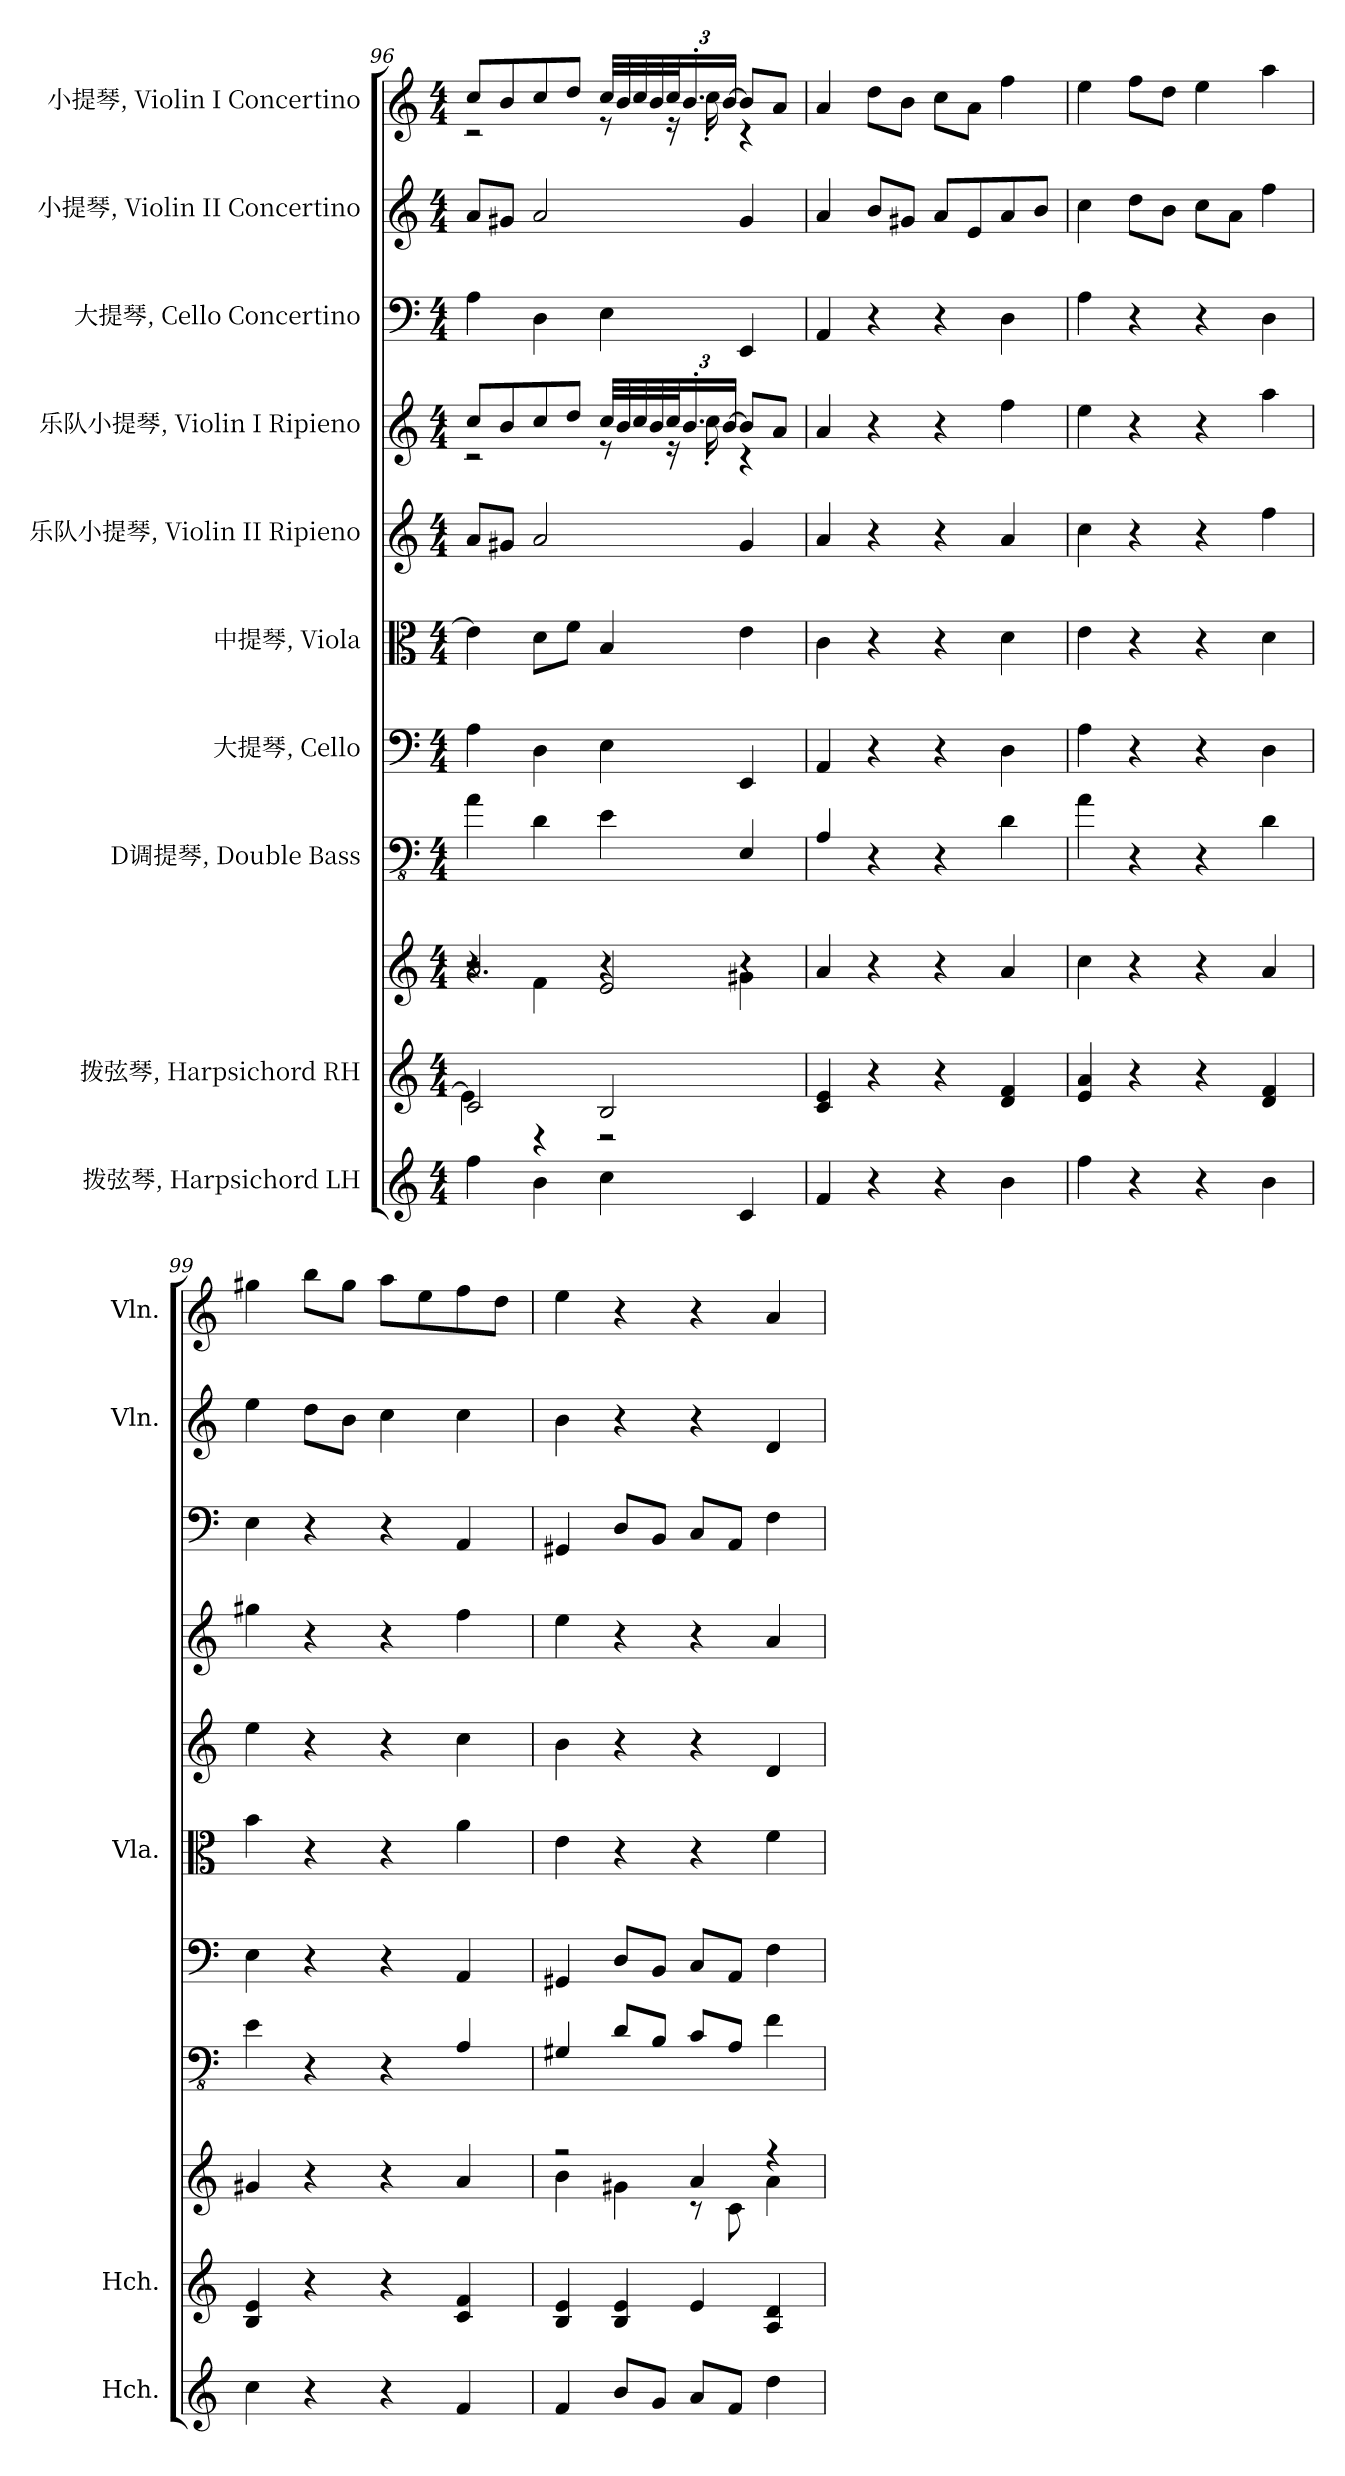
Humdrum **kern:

**kern	**kern	**kern	**kern	**kern	**kern	**kern	**kern	**kern	**kern	**kern
*part10	*part9	*part9	*part8	*part7	*part6	*part5	*part4	*part3	*part2	*part1
*staff11	*staff10	*staff9	*staff8	*staff7	*staff6	*staff5	*staff4	*staff3	*staff2	*staff1
*I"拨弦琴, Harpsichord LH	*I"拨弦琴, Harpsichord RH	*	*I"D调提琴, Double Bass	*I"大提琴, Cello	*I"中提琴, Viola	*I"乐队小提琴, Violin II Ripieno	*I"乐队小提琴, Violin I Ripieno	*I"大提琴, Cello Concertino	*I"小提琴, Violin II Concertino	*I"小提琴, Violin I Concertino
*I'Hch.	*I'Hch.	*	*	*	*I'Vla.	*	*	*	*I'Vln.	*I'Vln.
*clefG2	*clefG2	*clefG2	*clefFv4	*clefF4	*clefC3	*clefG2	*clefG2	*clefF4	*clefG2	*clefG2
*	*	*	*ITrd7c12	*	*	*	*	*	*	*
*k[]	*k[]	*k[]	*k[]	*k[]	*k[]	*k[]	*k[]	*k[]	*k[]	*k[]
*M4/4	*M4/4	*M4/4	*M4/4	*M4/4	*M4/4	*M4/4	*M4/4	*M4/4	*M4/4	*M4/4
=96	=96	=96	=96	=96	=96	=96	=96	=96	=96	=96
*	*^	*^	*	*	*	*	*^	*	*	*^
*	*	*	*	*^	*	*	*	*	*	*	*	*	*	*
4ff\	2c/	4e\]	2.a/	4r	2r	4AA\	4A\	4e\]	8a/L	8cc/L	2r	4A\	8a/L	8cc/L	2r
.	.	.	.	.	.	.	.	.	8g#X/J	8b/	.	.	8g#X/J	8b/	.
4b\	.	4r	.	4f\	.	4DD\	4D\	8d\L	2a/	8cc/	.	4D\	2a/	8cc/	.
.	.	.	.	.	.	.	.	8f\J	.	8dd/J	.	.	.	8dd/J	.
4cc\	2B/	2r	.	4r	2e/	4EE\	4E\	4B/	.	32cc/LLL	8r	4E\	.	32cc/LLL	8r
.	.	.	.	.	.	.	.	.	.	32b/	.	.	.	32b/	.
.	.	.	.	.	.	.	.	.	.	32cc/	.	.	.	32cc/	.
.	.	.	.	.	.	.	.	.	.	32b/	.	.	.	32b/	.
*	*	*	*	*	*	*	*	*	*	*Xbrackettup	*	*	*	*Xbrackettup	*
.	.	.	.	.	.	.	.	.	.	48cc/J	16r	.	.	48cc/J	16r
.	.	.	.	.	.	.	.	.	.	24.b'/	.	.	.	24.b'/	.
.	.	.	.	.	.	.	.	.	.	.	16cc'\	.	.	.	16cc'\
.	.	.	.	.	.	.	.	.	.	[24b/JJ	.	.	.	[24b/JJ	.
4c/	.	.	4r	4g#X\	.	4EEE/	4EE/	4e\	4g#/	8b/L]	4r	4EE/	4g#/	8b/L]	4r
.	.	.	.	.	.	.	.	.	.	8a/J	.	.	.	8a/J	.
*	*v	*v	*	*	*	*	*	*	*	*v	*v	*	*	*v	*v
*	*	*v	*v	*v	*	*	*	*	*	*	*	*
=97	=97	=97	=97	=97	=97	=97	=97	=97	=97	=97
4f/	4c/ 4e/	4a/	4AAA/	4AA/	4c\	4a/	4a/	4AA/	4a/	4a/
4r	4r	4r	4r	4r	4r	4r	4r	4r	8b/L	8dd\L
.	.	.	.	.	.	.	.	.	8g#X/J	8b\J
4r	4r	4r	4r	4r	4r	4r	4r	4r	8a/L	8cc\L
.	.	.	.	.	.	.	.	.	8e/	8a\J
4b\	4d/ 4f/	4a/	4DD\	4D\	4d\	4a/	4ff\	4D\	8a/	4ff\
.	.	.	.	.	.	.	.	.	8b/J	.
=98	=98	=98	=98	=98	=98	=98	=98	=98	=98	=98
4ff\	4e/ 4a/	4cc\	4AA\	4A\	4e\	4cc\	4ee\	4A\	4cc\	4ee\
4r	4r	4r	4r	4r	4r	4r	4r	4r	8dd\L	8ff\L
.	.	.	.	.	.	.	.	.	8b\J	8dd\J
4r	4r	4r	4r	4r	4r	4r	4r	4r	8cc\L	4ee\
.	.	.	.	.	.	.	.	.	8a\J	.
4b\	4d/ 4f/	4a/	4DD\	4D\	4d\	4ff\	4aa\	4D\	4ff\	4aa\
!!LO:PB:g=z
=99	=99	=99	=99	=99	=99	=99	=99	=99	=99	=99
4cc\	4B/ 4e/	4g#X/	4EE\	4E\	4b\	4ee\	4gg#X\	4E\	4ee\	4gg#X\
4r	4r	4r	4r	4r	4r	4r	4r	4r	8dd\L	8bb\L
.	.	.	.	.	.	.	.	.	8b\J	8gg#\J
4r	4r	4r	4r	4r	4r	4r	4r	4r	4cc\	8aa\L
.	.	.	.	.	.	.	.	.	.	8ee\
4f/	4c/ 4f/	4a/	4AAA/	4AA/	4a\	4cc\	4ff\	4AA/	4cc\	8ff\
.	.	.	.	.	.	.	.	.	.	8dd\J
=100	=100	=100	=100	=100	=100	=100	=100	=100	=100	=100
*	*	*^	*	*	*	*	*	*	*	*
4f/	4B/ 4e/	2r	4b\	4GGG#X/	4GG#X/	4e\	4b\	4ee\	4GG#X/	4b\	4ee\
8b/L	4B/ 4e/	.	4g#X\	8DD/L	8D/L	4r	4r	4r	8D/L	4r	4r
8g/J	.	.	.	8BBB/J	8BB/J	.	.	.	8BB/J	.	.
8a/L	4e/	4a/	8r	8CC/L	8C/L	4r	4r	4r	8C/L	4r	4r
8f/J	.	.	8c\	8AAA/J	8AA/J	.	.	.	8AA/J	.	.
4dd\	4A/ 4d/	4r	4a\	4FF\	4F\	4f\	4d/	4a/	4F\	4d/	4a/
*	*	*v	*v	*	*	*	*	*	*	*	*
=	=	=	=	=	=	=	=	=	=	=
*-	*-	*-	*-	*-	*-	*-	*-	*-	*-	*-
